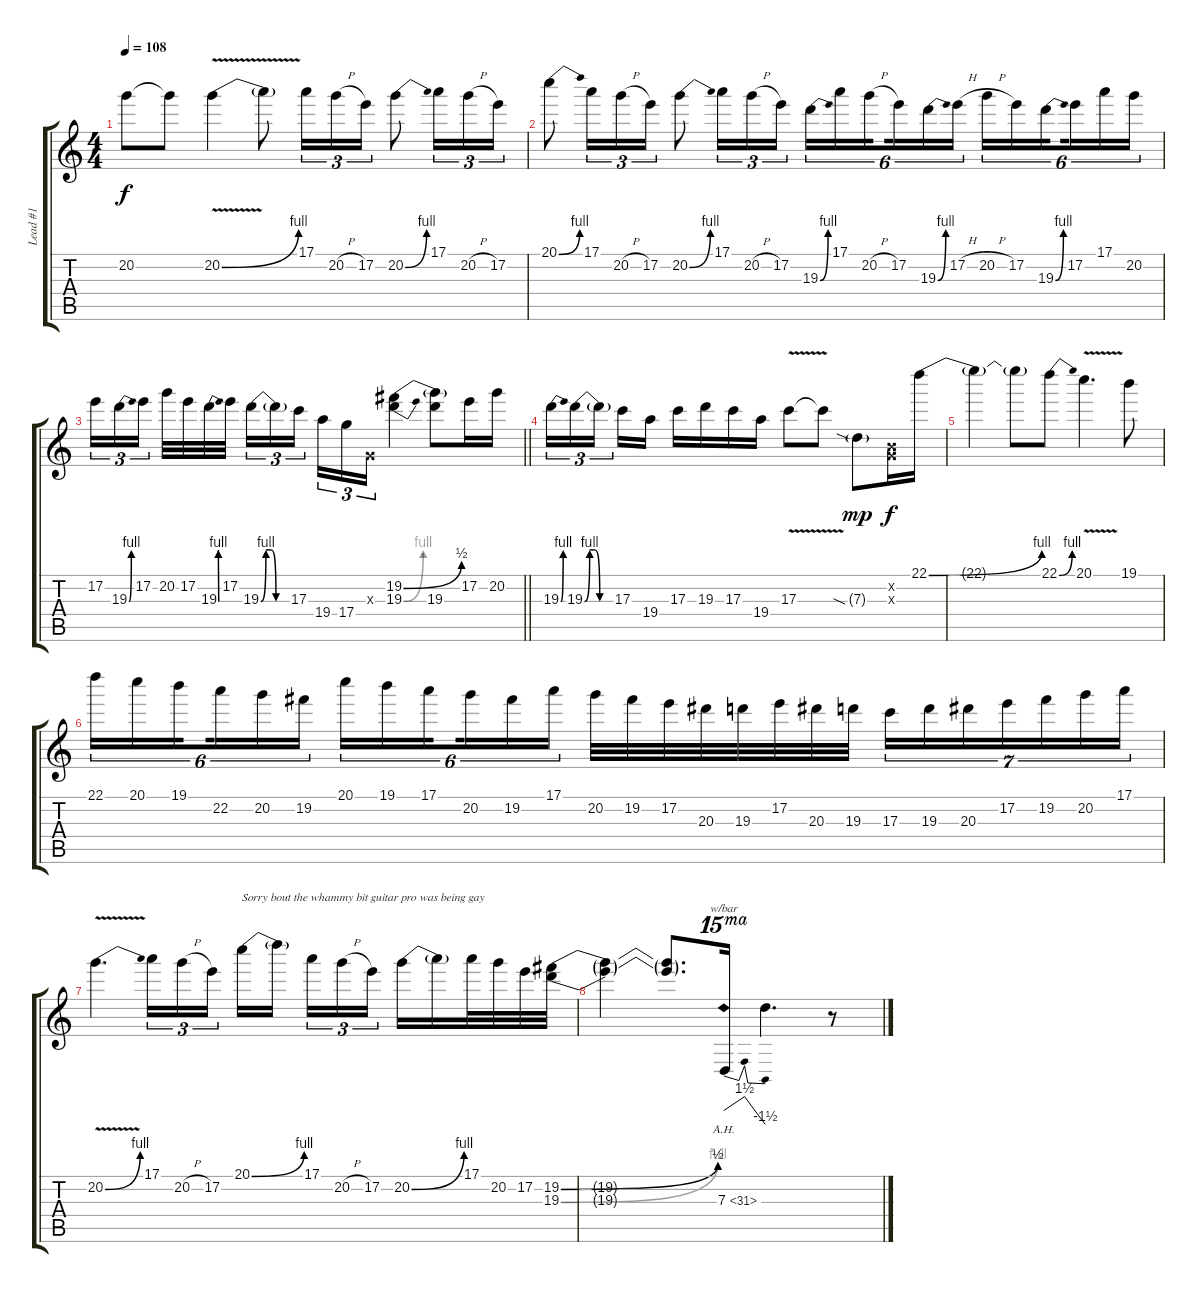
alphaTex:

\track ("Lead #1" "Lead #1") {instrument overdrivenguitar}
\staff {score tabs}
\tuning (E4 B3 G3 D3 A2 E2) {hide}
\ts (4 4)
\tempo 108
\clef g2
\ks c
20.2{t}.8{dy f} 20.2{t}.8 20.2{be (bend 0 0 60 4) v}.4 20.2{t}.8 17.1.16{tu (3 2)} 20.2{h}.16{tu (3 2)} 17.2.16{tu (3 2)} 20.2{be (bend 0 0 60 4)}.8 17.1.16{tu (3 2)} 20.2{h}.16{tu (3 2)} 17.2.16{tu (3 2)} |
20.1{be (bend 0 0 60 4)}.8 17.1.16{tu (3 2)} 20.2{h}.16{tu (3 2)} 17.2.16{tu (3 2)} 20.2{be (bend 0 0 60 4)}.8 17.1.16{tu (3 2)} 20.2{h}.16{tu (3 2)} 17.2.16{tu (3 2)} 19.3{be (bend 0 0 60 4)}.16{tu (6 4)} 17.1.16{tu (6 4)} 20.2{h}.16{tu (6 4) beam splitsecondary} 17.2.16{tu (6 4)} 19.3{be (bend 0 0 60 4)}.16{tu (6 4)} 17.2{h}.16{tu (6 4)} 20.2{h}.16{tu (6 4)} 17.2.16{tu (6 4)} 19.3{be (bend 0 0 60 4)}.16{tu (6 4) beam splitsecondary} 17.2.16{tu (6 4)} 17.1.16{tu (6 4)} 20.2.16{tu (6 4)} |
\barLineRight lightlight
17.2.16{tu (3 2)} 19.3{be (bend 0 0 60 4)}.16{tu (3 2)} 17.2.16{tu (3 2) beam splitsecondary} 20.2.32 17.2.32 19.3{be (bend 0 0 60 4)}.32 17.2.32 19.3{be (custom 0 0 10 4 20 4 30 0 60 0)}.16{tu (3 2)} 19.3{t}.16{tu (3 2)} 17.3.16{tu (3 2) beam splitsecondary} 19.4.16{tu (3 2)} 17.4.16{tu (3 2)} 0.3{x}.16{tu (3 2)} (19.2{be (bend 0 0 60 2)} 19.3{be (bend 0 0 60 4)}).4 (19.2{t} 19.3).8 17.2.16 20.2.16 |
19.3{be (bend 0 0 60 4)}.16{tu (3 2)} 19.3{be (custom 0 0 10 4 20 4 30 0 60 0)}.16{tu (3 2)} 19.3{t}.16{tu (3 2) beam splitsecondary} 17.3.16 19.4.16 17.3.16 19.3.16 17.3.16 19.4.16 17.3{v}.8 17.3{t}.8 7.3{sia g}.8{dy mp} (0.2{x} 0.3{x}).16{dy f} 22.1{be (bend 0 0 60 4)}.16 |
22.1{t}.4 22.1{t}.8 22.1{be (bend 0 0 60 4)}.8 20.1{v}.4{d} 19.1.8 |
22.1.16{tu (6 4)} 20.1.16{tu (6 4)} 19.1.16{tu (6 4) beam splitsecondary} 22.2.16{tu (6 4)} 20.2.16{tu (6 4)} 19.2.16{tu (6 4)} 20.1.16{tu (6 4)} 19.1.16{tu (6 4)} 17.1.16{tu (6 4) beam splitsecondary} 20.2.16{tu (6 4)} 19.2.16{tu (6 4)} 17.1.16{tu (6 4)} 20.2.32 19.2.32 17.2.32 20.3.32 19.3.32 17.2.32 20.3.32 19.3.32 17.3.16{tu (7 4)} 19.3.16{tu (7 4)} 20.3.16{tu (7 4)} 17.2.16{tu (7 4)} 19.2.16{tu (7 4)} 20.2.16{tu (7 4)} 17.1.16{tu (7 4)} |
20.2{be (bend 0 0 60 4) v}.4{d} 17.1.16{tu (3 2)} 20.2{h}.16{tu (3 2)} 17.2.16{tu (3 2)} 20.1{be (bend 0 0 60 4)}.16{txt "Sorry bout the whammy bit guitar pro was being gay"} 20.1{t}.16{beam splitsecondary} 17.1.16{tu (3 2)} 20.2{h}.16{tu (3 2)} 17.2.16{tu (3 2)} 20.2{be (bend 0 0 60 4)}.16 20.2{t}.16 17.1.32 20.2.32 17.2.32 (19.2{be (bend 0 0 60 2)} 19.3{be (bend 0 0 60 4)}).32 |
(19.2{t} 19.3{t}).4 (19.2{t} 19.3{t}).8{d} 7.3{ah 24}.16{tbe (dip default 0 0 16 6 60 -6) ot 15ma} 7.3{t}.4{d} r.8
